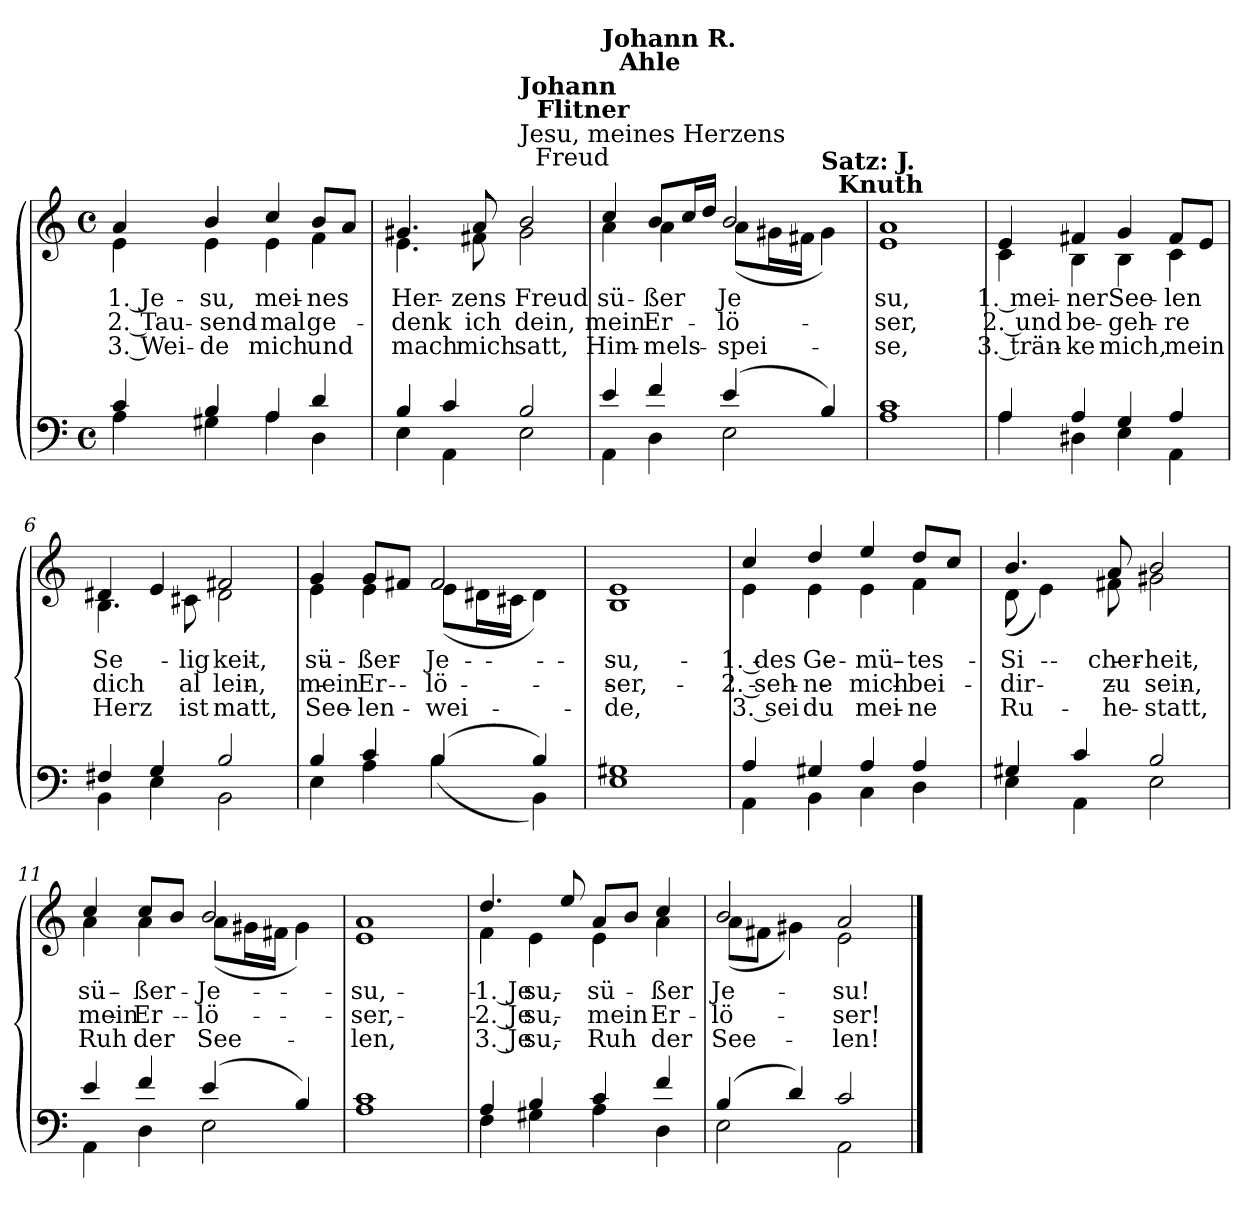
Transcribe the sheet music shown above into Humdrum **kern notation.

**kern	**kern	**text	**text	**text
*part1	*part1	*part1	*part1	*part1
*staff2	*staff1	*staff1	*staff1	*staff1
*clefF4	*clefG2	*	*	*
*M4/4	*M4/4	*	*	*
*met(c)	*met(c)	*	*	*
=1	=1	=1	=1	=1
*^	*^	*	*	*
4c/	4A\	4a/	4e\	1. Je-	2. Tau-	3. Wei-
4B/	4G#\	4b/	4e\	su,	send-	de
4A/	4A\	4cc/	4e\	mei-	mal	mich
4d/	4D\	8b/L	4f\	nes	ge-	und
.	.	8a/J	.	.	.	.
=2	=2	=2	=2	=2	=2	=2
4B/	4E\	4.g#/	4.e\	Her-	denk	mach
4c/	4AA\	.	.	.	.	.
.	.	8a/	8f#\	zens	ich	mich
!	!	!LO:TX:a:t=Jesu, meines Herzens\n                           Freud	!	!	!	!
!	!	!LO:TX:a:B:t=Johann\n                           Flitner	!	!	!	!
2B/	2E\	2b/	2g#\	Freud	dein,	satt,
=3	=3	=3	=3	=3	=3	=3
!	!	!LO:TX:a:B:t=Johann R.\n                           Ahle	!	!	!	!
4e/	4AA\	4cc/	4a\	sü-	mein	Him-
4f/	4D\	8b/L	4a\	ßer	Er-	mels-
.	.	16cc/L	.	.	.	.
.	.	16dd/JJ	.	.	.	.
(>4e/	2E\	2b/	(<8a\L	Je	lö-	spei-
.	.	.	16g#\L	.	.	.
.	.	.	16f#\JJ	.	.	.
!	!	!	!LO:TX:a:B:t=Satz&colon; J.\n                           Knuth	!	!	!
4B/)	.	.	4g#\)	.	.	.
=4	=4	=4	=4	=4	=4	=4
1c/	1A\	1a/	1e\	su,	ser,	se,
!!LO:LB:g=z	!!
=5	=5	=5	=5	=5	=5	=5
4A/	4A\	4e/	4c\	1. mei-	2. und	3. trän-
4A/	4D#\	4f#/	4B\	ner	be-	ke
4G/	4E\	4g/	4B\	See-	geh-	mich,
4A/	4AA\	8f#/L	4c\	len	re	mein
.	.	8e/J	.	.	.	.
=6	=6	=6	=6	=6	=6	=6
4F#/	4BB\	4d#/	4.B\	Se-	dich	Herz
4G/	4E\	4e/	.	.	.	.
.	.	.	8c#\	lig-	al-	ist
2B/	2BB\	2f#/	2d#\	keit,	lein,	matt,
=7	=7	=7	=7	=7	=7	=7
4B/	4E\	4g/	4e\	sü-	mein	See-
4c/	4A\	8g/L	4e\	ßer	Er-	len-
.	.	8f#/J	.	.	.	.
(>4B/	(<4B\	2f#/	(<8e\L	Je-	lö	wei-
.	.	.	16d#\L	.	.	.
.	.	.	16c#\JJ	.	.	.
4B/)	4BB\)	.	4d#\)	.	.	.
=8	=8	=8	=8	=8	=8	=8
1G#/	1E\	1e/	1B\	su,	ser,	de,
!!LO:LB:g=z	!!
=9	=9	=9	=9	=9	=9	=9
4A/	4AA\	4cc/	4e\	1. des	2. seh-	3. sei
4G#/	4BB\	4dd/	4e\	Ge-	ne	du
4A/	4C\	4ee/	4e\	mü-	mich	mei-
4A/	4D\	8dd/L	4f\	tes	bei	ne
.	.	8cc/J	.	.	.	.
=10	=10	=10	=10	=10	=10	=10
4G#/	4E\	4.b/	(<8d\	Si-	dir	Ru-
.	.	.	4e\)	.	.	.
4c/	4AA\	.	.	.	.	.
.	.	8a/	8f#\	cher-	zu	he-
2B/	2E\	2b/	2g#\	heit,	sein,	statt,
=11	=11	=11	=11	=11	=11	=11
4e/	4AA\	4cc/	4a\	sü-	mein	Ruh
4f/	4D\	8cc/L	4a\	ßer	Er-	der
.	.	8b/J	.	.	.	.
(>4e/	2E\	2b/	(<8a\L	Je-	lö-	See-
.	.	.	16g#\L	.	.	.
.	.	.	16f#\JJ	.	.	.
4B/)	.	.	4g#\)	.	.	.
=12	=12	=12	=12	=12	=12	=12
1c/	1A\	1a/	1e\	su,	ser,	len,
!!LO:LB:g=z	!!
=13	=13	=13	=13	=13	=13	=13
4A/	4F\	4.dd/	4f\	1. Je-	2. Je-	3. Je-
4B/	4G#\	.	4e\	su,	su,	su,
.	.	8ee/	.	.	.	.
4c/	4A\	8a/L	4e\	sü-	mein	Ruh
.	.	8b/J	.	.	.	.
4f/	4D\	4cc/	4a\	ßer	Er-	der
=14	=14	=14	=14	=14	=14	=14
(>4B/	2E\	2b/	(<8a\L	Je-	lö-	See-
.	.	.	8f#\J	.	.	.
4d/)	.	.	4g#\)	.	.	.
2c/	2AA\	2a/	2e\	su!	ser!	len!
*v	*v	*	*	*	*	*
*	*v	*v	*	*	*
==	==	==	==	==
*-	*-	*-	*-	*-
